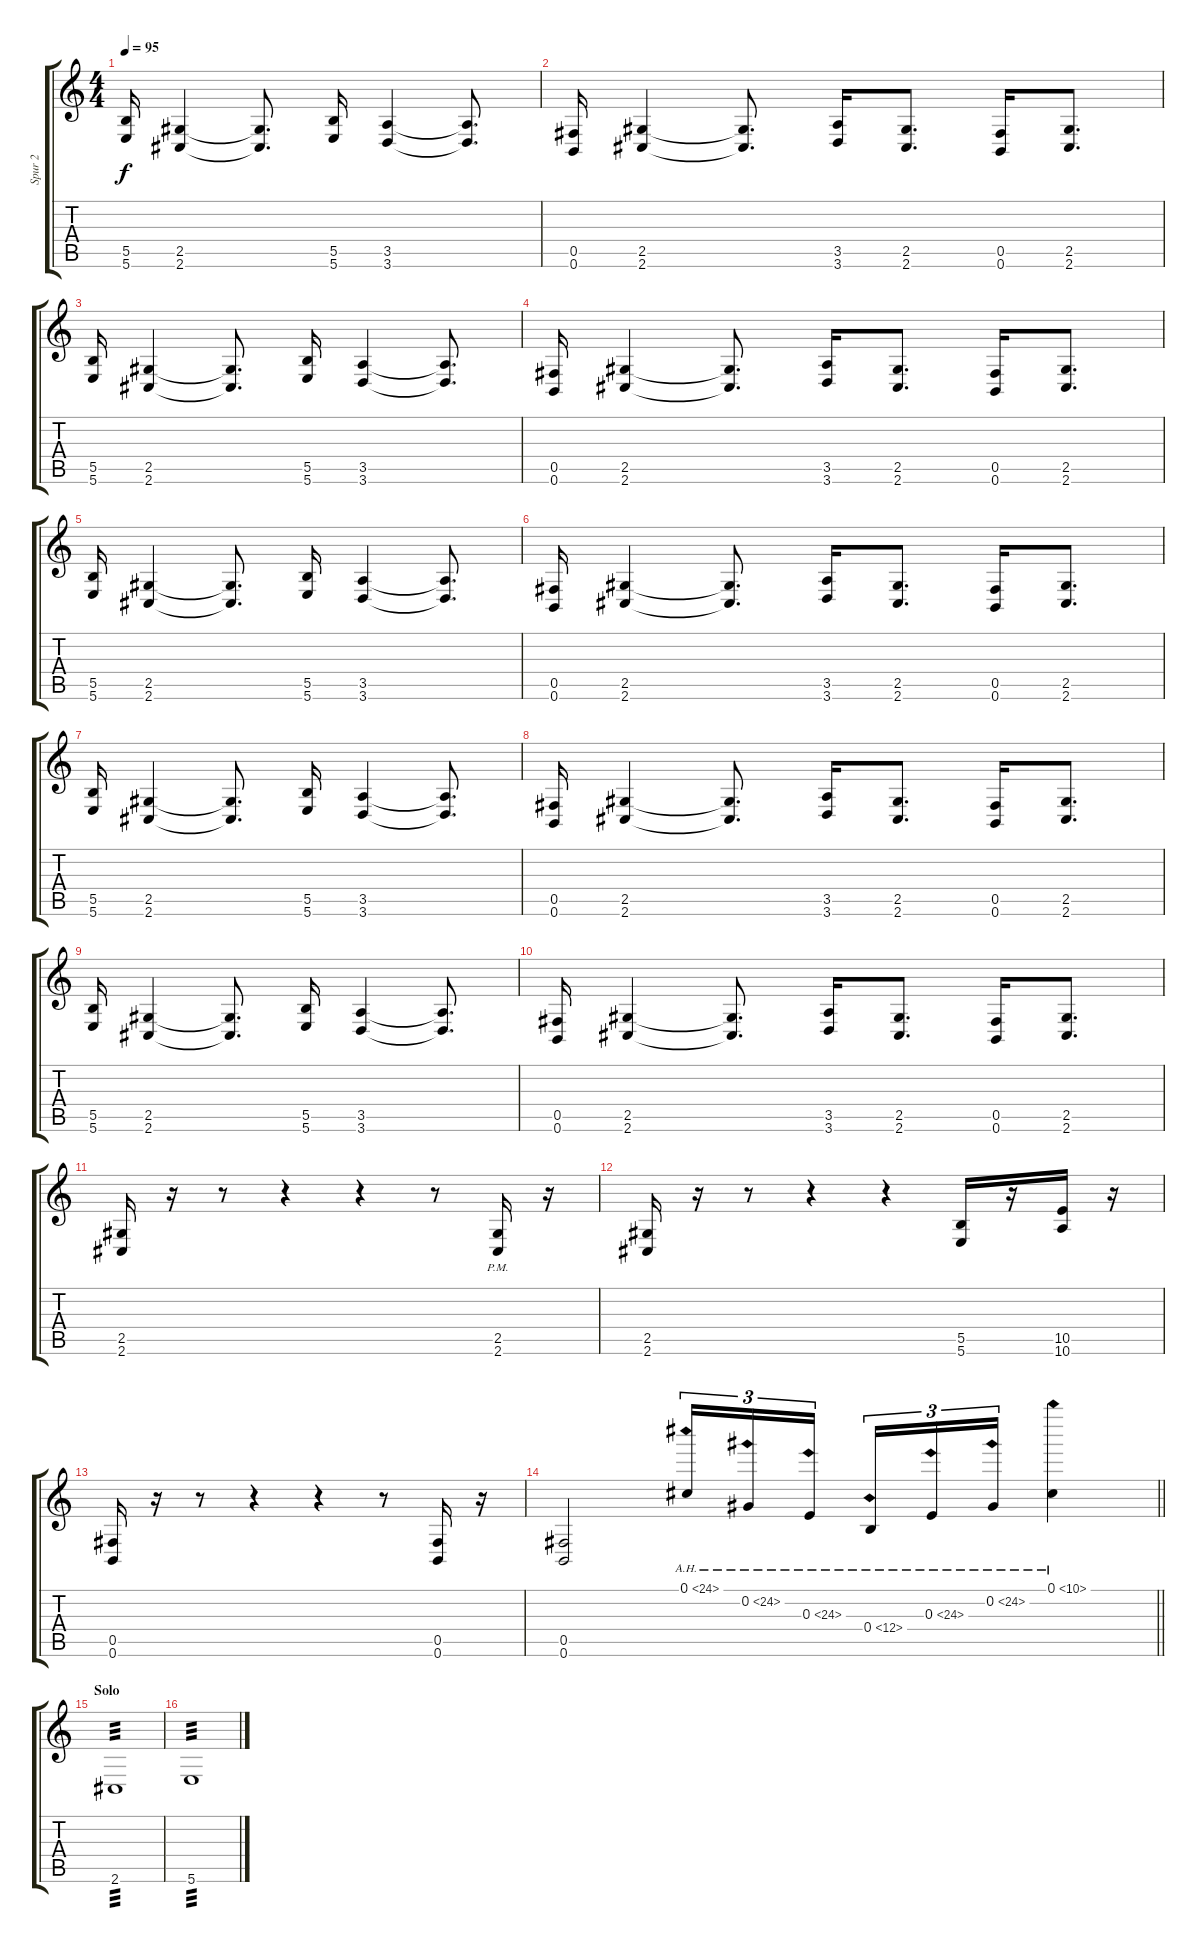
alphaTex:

\track ("Spur 2" "Spur 2") {instrument distortionguitar}
\staff {score tabs}
\tuning (Db4 Ab3 E3 B2 Gb2 B1) {hide}
\ts (4 4)
\tempo 95
\clef g2
\ks c
(5.5 5.6).16{dy f} (2.5 2.6).4 (2.5{t} 2.6{t}).8{d} (5.5 5.6).16 (3.5 3.6).4 (3.5{t} 3.6{t}).8{d} |
(0.5 0.6).16 (2.5 2.6).4 (2.5{t} 2.6{t}).8{d} (3.5 3.6).16 (2.5 2.6).8{d} (0.5 0.6).16 (2.5 2.6).8{d} |
(5.5 5.6).16 (2.5 2.6).4 (2.5{t} 2.6{t}).8{d} (5.5 5.6).16 (3.5 3.6).4 (3.5{t} 3.6{t}).8{d} |
(0.5 0.6).16 (2.5 2.6).4 (2.5{t} 2.6{t}).8{d} (3.5 3.6).16 (2.5 2.6).8{d} (0.5 0.6).16 (2.5 2.6).8{d} |
(5.5 5.6).16 (2.5 2.6).4 (2.5{t} 2.6{t}).8{d} (5.5 5.6).16 (3.5 3.6).4 (3.5{t} 3.6{t}).8{d} |
(0.5 0.6).16 (2.5 2.6).4 (2.5{t} 2.6{t}).8{d} (3.5 3.6).16 (2.5 2.6).8{d} (0.5 0.6).16 (2.5 2.6).8{d} |
(5.5 5.6).16 (2.5 2.6).4 (2.5{t} 2.6{t}).8{d} (5.5 5.6).16 (3.5 3.6).4 (3.5{t} 3.6{t}).8{d} |
(0.5 0.6).16 (2.5 2.6).4 (2.5{t} 2.6{t}).8{d} (3.5 3.6).16 (2.5 2.6).8{d} (0.5 0.6).16 (2.5 2.6).8{d} |
(5.5 5.6).16 (2.5 2.6).4 (2.5{t} 2.6{t}).8{d} (5.5 5.6).16 (3.5 3.6).4 (3.5{t} 3.6{t}).8{d} |
(0.5 0.6).16 (2.5 2.6).4 (2.5{t} 2.6{t}).8{d} (3.5 3.6).16 (2.5 2.6).8{d} (0.5 0.6).16 (2.5 2.6).8{d} |
(2.5 2.6).16 r.16 r.8 r.4 r.4 r.8 (2.5{pm} 2.6{pm}).16 r.16 |
(2.5 2.6).16 r.16 r.8 r.4 r.4 (5.5 5.6).16 r.16 (10.5 10.6).16 r.16 |
(0.5 0.6).16 r.16 r.8 r.4 r.4 r.8 (0.5 0.6).16 r.16 |
\barLineRight lightlight
(0.5 0.6).2 0.1{ah 24}.16{tu (3 2)} 0.2{ah 24}.16{tu (3 2)} 0.3{ah 24}.16{tu (3 2) beam splitsecondary} 0.4{ah 12}.16{tu (3 2)} 0.3{ah 24}.16{tu (3 2)} 0.2{ah 24}.16{tu (3 2)} 0.1{ah 10}.4 |
\section ("" "Solo")
2.6.1{tp 3} |
5.6.1{tp 3}
